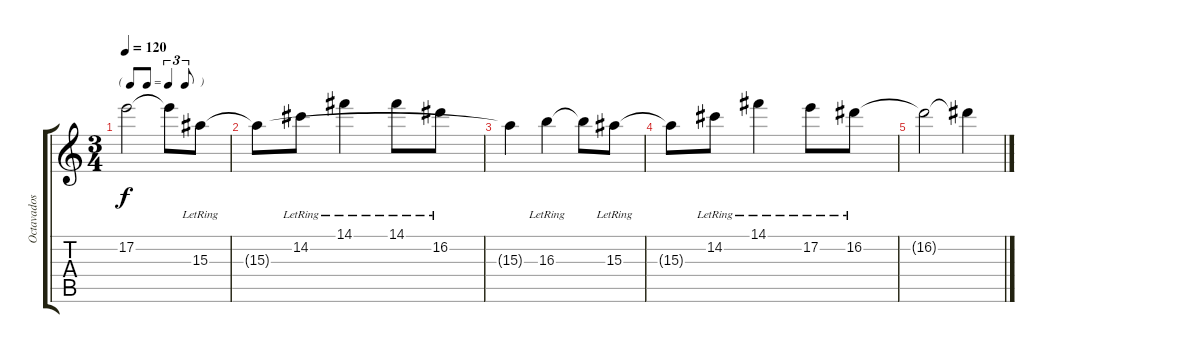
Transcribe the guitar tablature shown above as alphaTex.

\track ("Octavados" "Octavados") {instrument acousticguitarnylon}
\staff {score tabs}
\tuning (E4 B3 G3 D3 A2 E2) {hide}
\ts (3 4)
\tf triplet8th
\tempo 120
\clef g2
\ks c
17.2{t}.2{dy f} 17.2{t}.8 15.3{lr}.8 |
15.3{t}.8 14.2{lr}.8 14.1{lr}.4 14.1{lr}.8 16.2{lr}.8 |
15.3{t}.4 16.3{lr}.4 16.3{t}.8 15.3{lr}.8 |
15.3{t}.8 14.2{lr}.8 14.1{lr}.4 17.2{lr}.8 16.2{lr}.8 |
16.2{t}.2 16.2{t}.4
